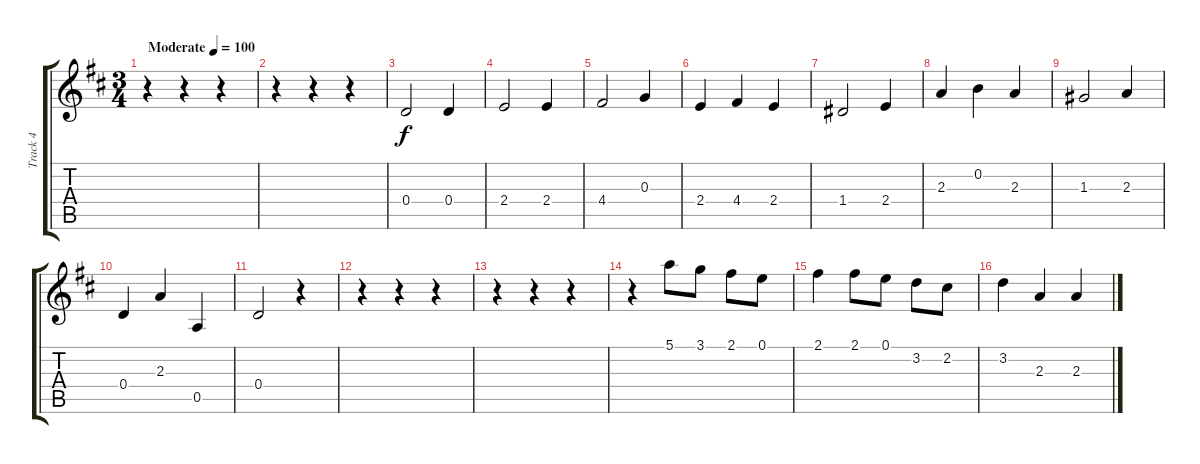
\track ("Track 4" "Track 4") {mute instrument acousticguitarnylon}
\staff {score tabs}
\tuning (E4 B3 G3 D3 A2 E2) {hide}
\ts (3 4)
\tempo (100 "Moderate")
\clef g2
\ks bminor
r.4{dy f instrument acousticguitarnylon} r.4 r.4 |
r.4 r.4 r.4 |
0.4.2 0.4.4 |
2.4.2 2.4.4 |
4.4.2 0.3.4 |
2.4.4 4.4.4 2.4.4 |
1.4.2 2.4.4 |
2.3.4 0.2.4 2.3.4 |
1.3.2 2.3.4 |
0.4.4 2.3.4 0.5.4 |
0.4.2 r.4 |
r.4 r.4 r.4 |
r.4 r.4 r.4 |
r.4 5.1.8 3.1.8 2.1.8 0.1.8 |
2.1.4 2.1.8 0.1.8 3.2.8 2.2.8 |
3.2.4 2.3.4 2.3.4
